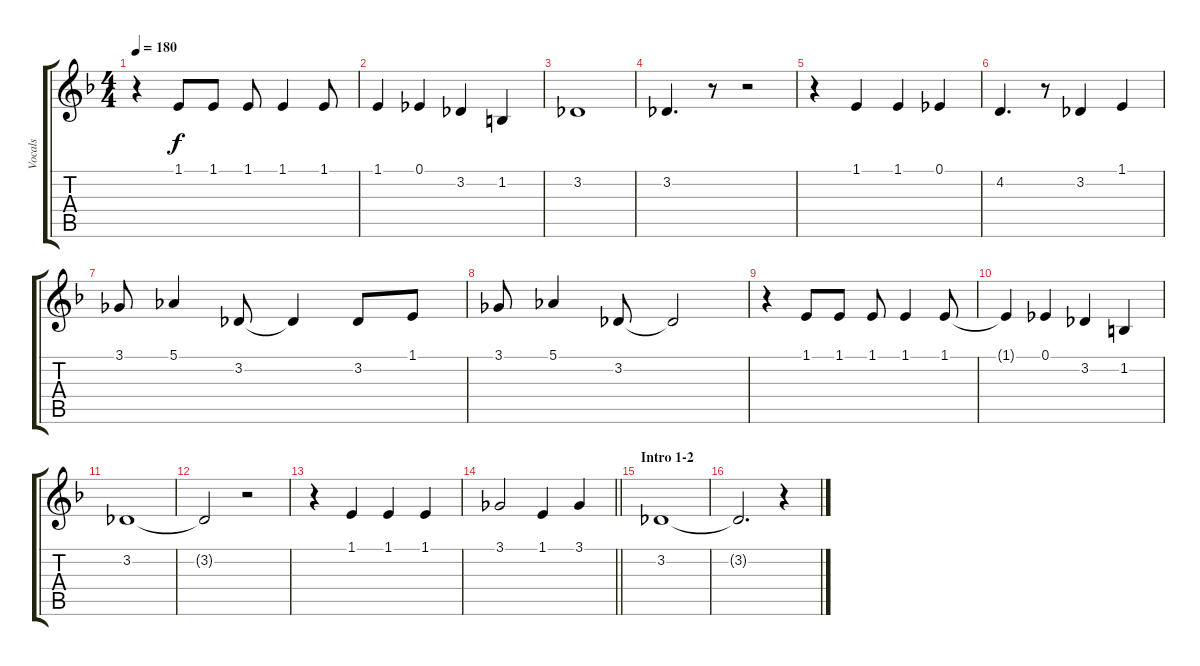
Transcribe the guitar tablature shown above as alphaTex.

\track ("Vocals" "Vocals") {instrument voiceoohs}
\staff {score tabs}
\tuning (Eb4 Bb3 Gb3 Db3 Ab2 Eb2) {hide}
\ts (4 4)
\tempo 180
\clef g2
\ks f
r.4{dy f} 1.1.8 1.1.8 1.1.8 1.1.4 1.1.8 |
1.1.4 0.1.4 3.2.4 1.2.4 |
3.2.1 |
3.2.4{d} r.8 r.2 |
r.4 1.1.4 1.1.4 0.1.4 |
4.2.4{d} r.8 3.2.4 1.1.4 |
3.1.8 5.1.4 3.2.8 3.2{t}.4 3.2.8 1.1.8 |
3.1.8 5.1.4 3.2.8 3.2{t}.2 |
r.4 1.1.8 1.1.8 1.1.8 1.1.4 1.1.8 |
1.1{t}.4 0.1.4 3.2.4 1.2.4 |
3.2.1 |
3.2{t}.2 r.2 |
r.4 1.1.4 1.1.4 1.1.4 |
\barLineRight lightlight
3.1.2 1.1.4 3.1.4 |
\section ("" "Intro 1-2")
3.2.1 |
3.2{t}.2{d} r.4
